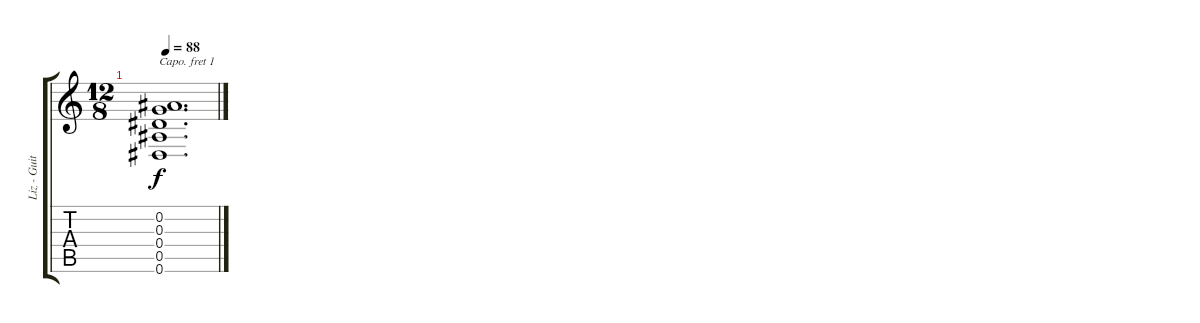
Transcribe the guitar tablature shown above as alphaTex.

\track ("Liz - Guitar" "Liz - Guit") {instrument electricguitarclean}
\staff {score tabs}
\capo 1
\tuning (D4 A3 Gb3 D3 A2 D2) {hide}
\ts (12 8)
\tempo 88
\clef g2
\ks c
(0.2{t} 0.3{t} 0.4{t} 0.5{t} 0.6{t}).1{d dy f}
